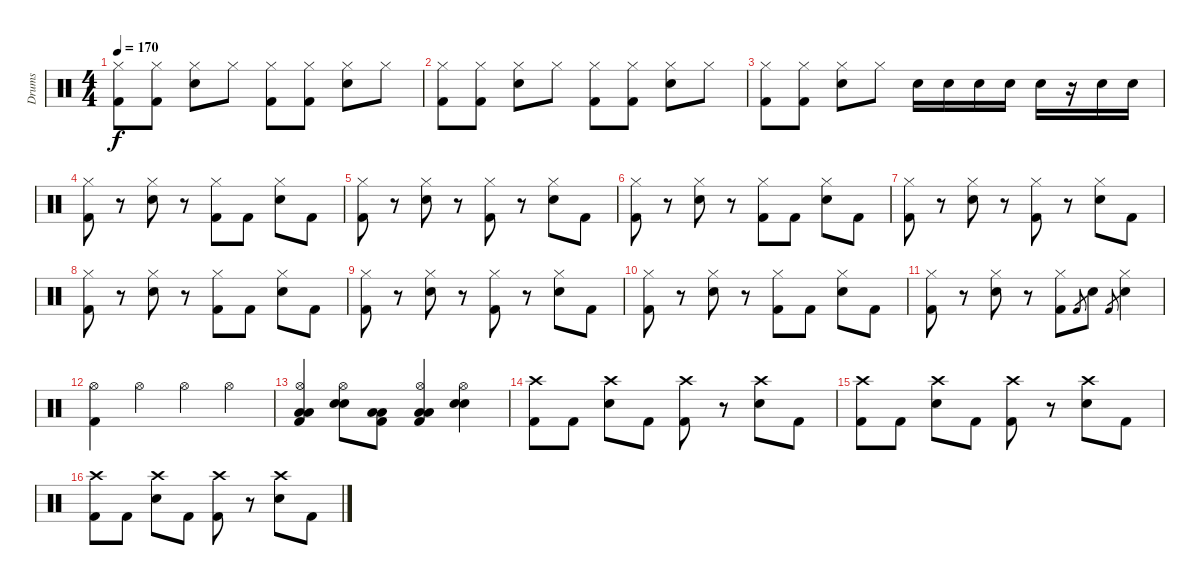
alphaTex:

\track ("Drums" "Drums") {instrument percussion}
\staff {score}
\articulation defaults
\ts (4 4)
\tempo 170
\clef neutral
\ks c
("Hi-Hat (closed)" "Kick (hit) 2").8{dy f} ("Hi-Hat (closed)" "Kick (hit) 2").8 ("Hi-Hat (closed)" "Snare (hit) 2").8 "Hi-Hat (closed)".8 ("Hi-Hat (closed)" "Kick (hit) 2").8 ("Hi-Hat (closed)" "Kick (hit) 2").8 ("Hi-Hat (closed)" "Snare (hit) 2").8 "Hi-Hat (closed)".8 |
("Hi-Hat (closed)" "Kick (hit) 2").8 ("Hi-Hat (closed)" "Kick (hit) 2").8 ("Hi-Hat (closed)" "Snare (hit) 2").8 "Hi-Hat (closed)".8 ("Hi-Hat (closed)" "Kick (hit) 2").8 ("Hi-Hat (closed)" "Kick (hit) 2").8 ("Hi-Hat (closed)" "Snare (hit) 2").8 "Hi-Hat (closed)".8 |
("Hi-Hat (closed)" "Kick (hit) 2").8 ("Hi-Hat (closed)" "Kick (hit) 2").8 ("Hi-Hat (closed)" "Snare (hit) 2").8 "Hi-Hat (closed)".8 "Snare (hit) 2".16 "Snare (hit) 2".16 "Snare (hit) 2".16 "Snare (hit) 2".16 "Snare (hit) 2".16 r.16 "Snare (hit) 2".16 "Snare (hit) 2".16 |
("Hi-Hat (closed)" "Kick (hit) 2").8 r.8 ("Hi-Hat (closed)" "Snare (hit) 2").8 r.8 ("Hi-Hat (closed)" "Kick (hit) 2").8 "Kick (hit) 2".8 ("Hi-Hat (closed)" "Snare (hit) 2").8 "Kick (hit) 2".8 |
("Hi-Hat (closed)" "Kick (hit) 2").8 r.8 ("Hi-Hat (closed)" "Snare (hit) 2").8 r.8 ("Hi-Hat (closed)" "Kick (hit) 2").8 r.8 ("Hi-Hat (closed)" "Snare (hit) 2").8 "Kick (hit) 2".8 |
("Hi-Hat (closed)" "Kick (hit) 2").8 r.8 ("Hi-Hat (closed)" "Snare (hit) 2").8 r.8 ("Hi-Hat (closed)" "Kick (hit) 2").8 "Kick (hit) 2".8 ("Hi-Hat (closed)" "Snare (hit) 2").8 "Kick (hit) 2".8 |
("Hi-Hat (closed)" "Kick (hit) 2").8 r.8 ("Hi-Hat (closed)" "Snare (hit) 2").8 r.8 ("Hi-Hat (closed)" "Kick (hit) 2").8 r.8 ("Hi-Hat (closed)" "Snare (hit) 2").8 "Kick (hit) 2".8 |
("Hi-Hat (closed)" "Kick (hit) 2").8 r.8 ("Hi-Hat (closed)" "Snare (hit) 2").8 r.8 ("Hi-Hat (closed)" "Kick (hit) 2").8 "Kick (hit) 2".8 ("Hi-Hat (closed)" "Snare (hit) 2").8 "Kick (hit) 2".8 |
("Hi-Hat (closed)" "Kick (hit) 2").8 r.8 ("Hi-Hat (closed)" "Snare (hit) 2").8 r.8 ("Hi-Hat (closed)" "Kick (hit) 2").8 r.8 ("Hi-Hat (closed)" "Snare (hit) 2").8 "Kick (hit) 2".8 |
("Hi-Hat (closed)" "Kick (hit) 2").8 r.8 ("Hi-Hat (closed)" "Snare (hit) 2").8 r.8 ("Hi-Hat (closed)" "Kick (hit) 2").8 "Kick (hit) 2".8 ("Hi-Hat (closed)" "Snare (hit) 2").8 "Kick (hit) 2".8 |
("Hi-Hat (closed)" "Kick (hit) 2").8 r.8 ("Hi-Hat (closed)" "Snare (hit) 2").8 r.8 ("Hi-Hat (closed)" "Kick (hit) 2").8 "Kick (hit) 2".8{gr} "Snare (hit) 2".8 "Kick (hit) 2".8{gr} ("Hi-Hat (closed)" "Snare (hit) 2").4 |
("Hi-Hat (open)" "Kick (hit) 2").4 "Hi-Hat (open)".4 "Hi-Hat (open)".4 "Hi-Hat (open)".4 |
("Low Floor Tom (hit)" "Low Floor Tom (hit)" "Kick (hit) 2" "Hi-Hat (open)").4 ("Snare (hit) 2" "Snare (hit) 2" "Hi-Hat (open)").8 ("Low Floor Tom (hit)" "Low Floor Tom (hit)" "Kick (hit) 2").8 ("Low Floor Tom (hit)" "Low Floor Tom (hit)" "Kick (hit) 2" "Hi-Hat (open)").4 ("Snare (hit) 2" "Snare (hit) 2" "Hi-Hat (open)").4 |
("Crash high (hit)" "Kick (hit) 2").8 "Kick (hit) 2".8 ("Crash high (hit)" "Snare (hit) 2").8 "Kick (hit) 2".8 ("Crash high (hit)" "Kick (hit) 2").8 r.8 ("Crash high (hit)" "Snare (hit) 2").8 "Kick (hit) 2".8 |
("Crash high (hit)" "Kick (hit) 2").8 "Kick (hit) 2".8 ("Crash high (hit)" "Snare (hit) 2").8 "Kick (hit) 2".8 ("Crash high (hit)" "Kick (hit) 2").8 r.8 ("Crash high (hit)" "Snare (hit) 2").8 "Kick (hit) 2".8 |
("Crash high (hit)" "Kick (hit) 2").8 "Kick (hit) 2".8 ("Crash high (hit)" "Snare (hit) 2").8 "Kick (hit) 2".8 ("Crash high (hit)" "Kick (hit) 2").8 r.8 ("Crash high (hit)" "Snare (hit) 2").8 "Kick (hit) 2".8
